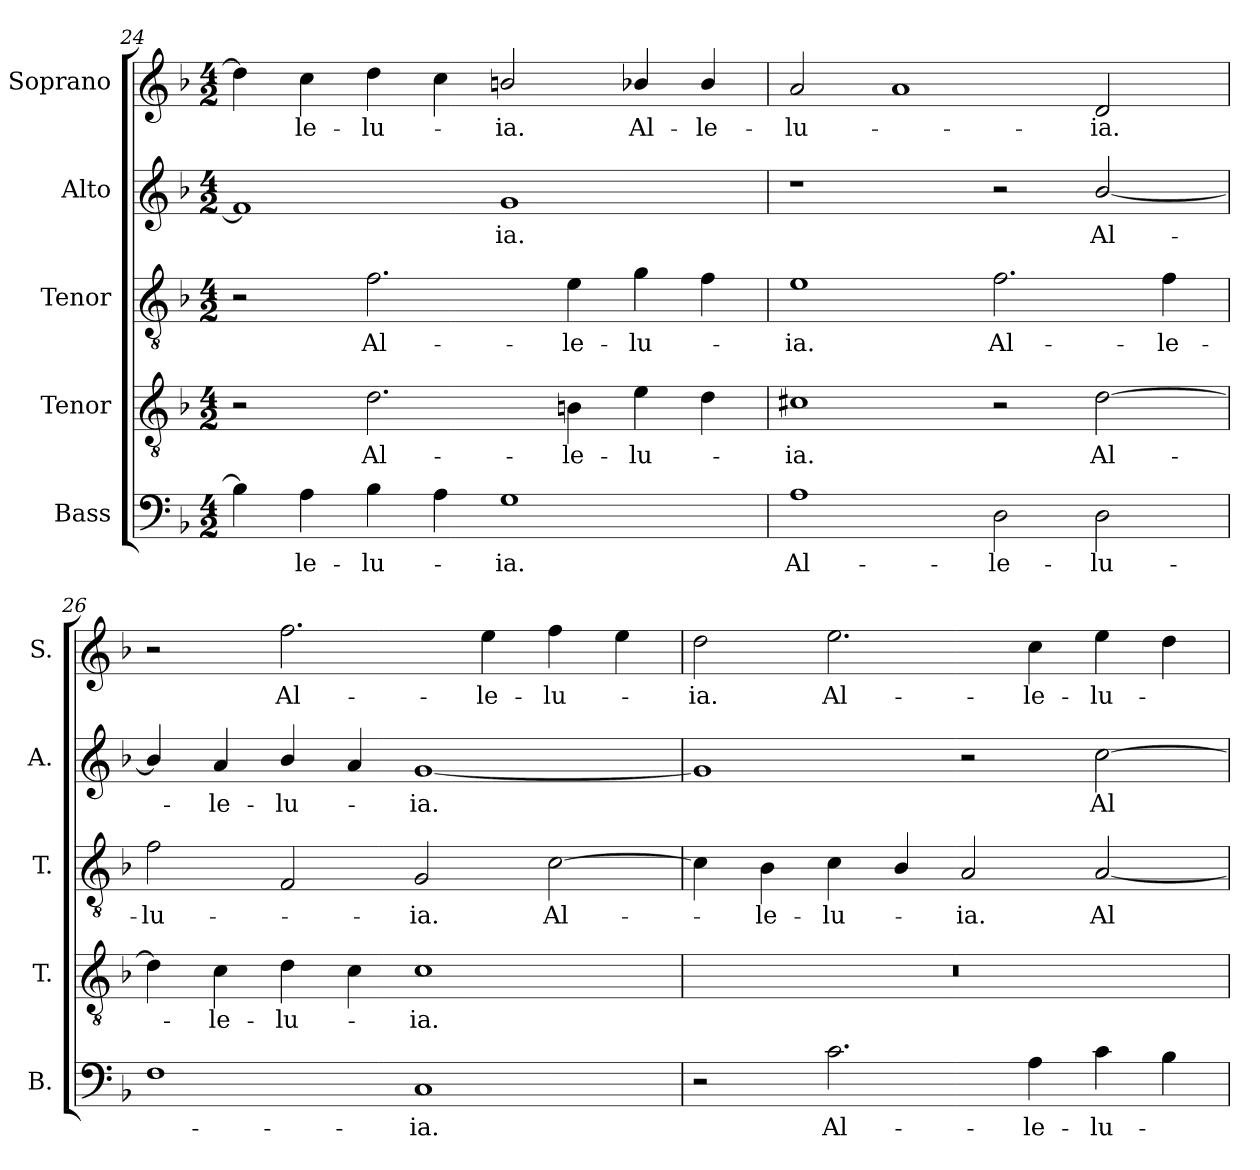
**kern	**text	**kern	**text	**kern	**text	**kern	**text	**kern	**text
*part5	*part5	*part4	*part4	*part3	*part3	*part2	*part2	*part1	*part1
*staff5	*staff5	*staff4	*staff4	*staff3	*staff3	*staff2	*staff2	*staff1	*staff1
*I"Bass	*	*I"Tenor	*	*I"Tenor	*	*I"Alto	*	*I"Soprano	*
*I'B.	*	*I'T.	*	*I'T.	*	*I'A.	*	*I'S.	*
*clefF4	*	*clefGv2	*	*clefGv2	*	*clefG2	*	*clefG2	*
*	*	*ITrd7c12	*	*ITrd7c12	*	*	*	*	*
*k[b-]	*	*k[b-]	*	*k[b-]	*	*k[b-]	*	*k[b-]	*
*F:	*	*F:	*	*F:	*	*F:	*	*F:	*
*M4/2	*	*M4/2	*	*M4/2	*	*M4/2	*	*M4/2	*
=24	=24	=24	=24	=24	=24	=24	=24	=24	=24
4B-i\]	.	2r	.	2r	.	1fi]	.	4ddi\]	.
!	!LO:LY:b:color=#000000	!	!	!	!	!	!	!	!
!	!	!	!	!	!	!	!	!	!LO:LY:b:color=#000000
4Ai\	-le-	.	.	.	.	.	.	4cci\	-le-
!	!LO:LY:b:color=#000000	!	!	!	!	!	!	!	!
!	!	!	!LO:LY:b:color=#000000	!	!	!	!	!	!
!	!	!	!	!	!LO:LY:b:color=#000000	!	!	!	!
!	!	!	!	!	!	!	!	!	!LO:LY:b:color=#000000
4B-i\	-lu-	2.Di\	Al-	2.Fi\	Al-	.	.	4ddi\	-lu-
4Ai\	.	.	.	.	.	.	.	4cci\	.
!	!LO:LY:b:color=#000000	!	!	!	!	!	!	!	!
!	!	!	!	!	!	!	!LO:LY:b:color=#000000	!	!
!	!	!	!	!	!	!	!	!	!LO:LY:b:color=#000000
1Gi	-ia.	.	.	.	.	1gi	-ia.	2bni/	-ia.
!	!	!	!LO:LY:b:color=#000000	!	!	!	!	!	!
!	!	!	!	!	!LO:LY:b:color=#000000	!	!	!	!
.	.	4BBni\	-le-	4Ei\	-le-	.	.	.	.
!	!	!	!LO:LY:b:color=#000000	!	!	!	!	!	!
!	!	!	!	!	!LO:LY:b:color=#000000	!	!	!	!
!	!	!	!	!	!	!	!	!	!LO:LY:b:color=#000000
.	.	4Ei\	-lu-	4Gi\	-lu-	.	.	4b-Xi/	Al-
!	!	!	!	!	!	!	!	!	!LO:LY:b:color=#000000
.	.	4Di\	.	4Fi\	.	.	.	4b-i/	-le-
!!LO:PB:g=z
=25	=25	=25	=25	=25	=25	=25	=25	=25	=25
!	!LO:LY:b:color=#000000	!	!	!	!	!	!	!	!
!	!	!	!LO:LY:b:color=#000000	!	!	!	!	!	!
!	!	!	!	!	!LO:LY:b:color=#000000	!	!	!	!
!	!	!	!	!	!	!	!	!	!LO:LY:b:color=#000000
1Ai	Al-	1C#Xi	-ia.	1Ei	-ia.	1r	.	2ai/	-lu-
.	.	.	.	.	.	.	.	1ai	.
!	!LO:LY:b:color=#000000	!	!	!	!	!	!	!	!
!	!	!	!	!	!LO:LY:b:color=#000000	!	!	!	!
2Di\	-le-	2r	.	2.Fi\	Al-	2r	.	.	.
!	!LO:LY:b:color=#000000	!	!	!	!	!	!	!	!
!	!	!	!LO:LY:b:color=#000000	!	!	!	!	!	!
!	!	!	!	!	!	!	!LO:LY:b:color=#000000	!	!
!	!	!	!	!	!	!	!	!	!LO:LY:b:color=#000000
2Di\	-lu-	[2Di\	Al-	.	.	[2b-i/	Al-	2di/	-ia.
!	!	!	!	!	!LO:LY:b:color=#000000	!	!	!	!
.	.	.	.	4Fi\	-le-	.	.	.	.
=26	=26	=26	=26	=26	=26	=26	=26	=26	=26
!	!	!	!	!	!LO:LY:b:color=#000000	!	!	!	!
1Fi	.	4Di\]	.	2Fi\	-lu-	4b-i/]	.	2r	.
!	!	!	!LO:LY:b:color=#000000	!	!	!	!	!	!
!	!	!	!	!	!	!	!LO:LY:b:color=#000000	!	!
.	.	4Ci\	-le-	.	.	4ai/	-le-	.	.
!	!	!	!LO:LY:b:color=#000000	!	!	!	!	!	!
!	!	!	!	!	!	!	!LO:LY:b:color=#000000	!	!
!	!	!	!	!	!	!	!	!	!LO:LY:b:color=#000000
.	.	4Di\	-lu-	2FFi/	.	4b-i/	-lu-	2.ffi\	Al-
.	.	4Ci\	.	.	.	4ai/	.	.	.
!	!LO:LY:b:color=#000000	!	!	!	!	!	!	!	!
!	!	!	!LO:LY:b:color=#000000	!	!	!	!	!	!
!	!	!	!	!	!LO:LY:b:color=#000000	!	!	!	!
!	!	!	!	!	!	!	!LO:LY:b:color=#000000	!	!
1Ci	-ia.	1Ci	-ia.	2GGi/	-ia.	[1gi	-ia.	.	.
!	!	!	!	!	!	!	!	!	!LO:LY:b:color=#000000
.	.	.	.	.	.	.	.	4eei\	-le-
!	!	!	!	!	!LO:LY:b:color=#000000	!	!	!	!
!	!	!	!	!	!	!	!	!	!LO:LY:b:color=#000000
.	.	.	.	[2Ci\	Al-	.	.	4ffi\	-lu-
.	.	.	.	.	.	.	.	4eei\	.
=27	=27	=27	=27	=27	=27	=27	=27	=27	=27
!	!	!LO:N:vis=1	!	!	!	!	!	!	!
!	!	!	!	!	!	!	!	!	!LO:LY:b:color=#000000
2r	.	0r	.	4Ci\]	.	1gi]	.	2ddi\	-ia.
!	!	!	!	!	!LO:LY:b:color=#000000	!	!	!	!
.	.	.	.	4BB-i\	-le-	.	.	.	.
!	!LO:LY:b:color=#000000	!	!	!	!	!	!	!	!
!	!	!	!	!	!LO:LY:b:color=#000000	!	!	!	!
!	!	!	!	!	!	!	!	!	!LO:LY:b:color=#000000
2.ci\	Al-	.	.	4Ci\	-lu-	.	.	2.eei\	Al-
.	.	.	.	4BB-i/	.	.	.	.	.
!	!	!	!	!	!LO:LY:b:color=#000000	!	!	!	!
.	.	.	.	2AAi/	-ia.	2r	.	.	.
!	!LO:LY:b:color=#000000	!	!	!	!	!	!	!	!
!	!	!	!	!	!	!	!	!	!LO:LY:b:color=#000000
4Ai\	-le-	.	.	.	.	.	.	4cci\	-le-
!	!LO:LY:b:color=#000000	!	!	!	!	!	!	!	!
!	!	!	!	!	!LO:LY:b:color=#000000	!	!	!	!
!	!	!	!	!	!	!	!LO:LY:b:color=#000000	!	!
!	!	!	!	!	!	!	!	!	!LO:LY:b:color=#000000
4ci\	-lu-	.	.	[2AAi/	Al-	[2cci\	Al-	4eei\	-lu-
4B-i\	.	.	.	.	.	.	.	4ddi\	.
=	=	=	=	=	=	=	=	=	=
*-	*-	*-	*-	*-	*-	*-	*-	*-	*-
